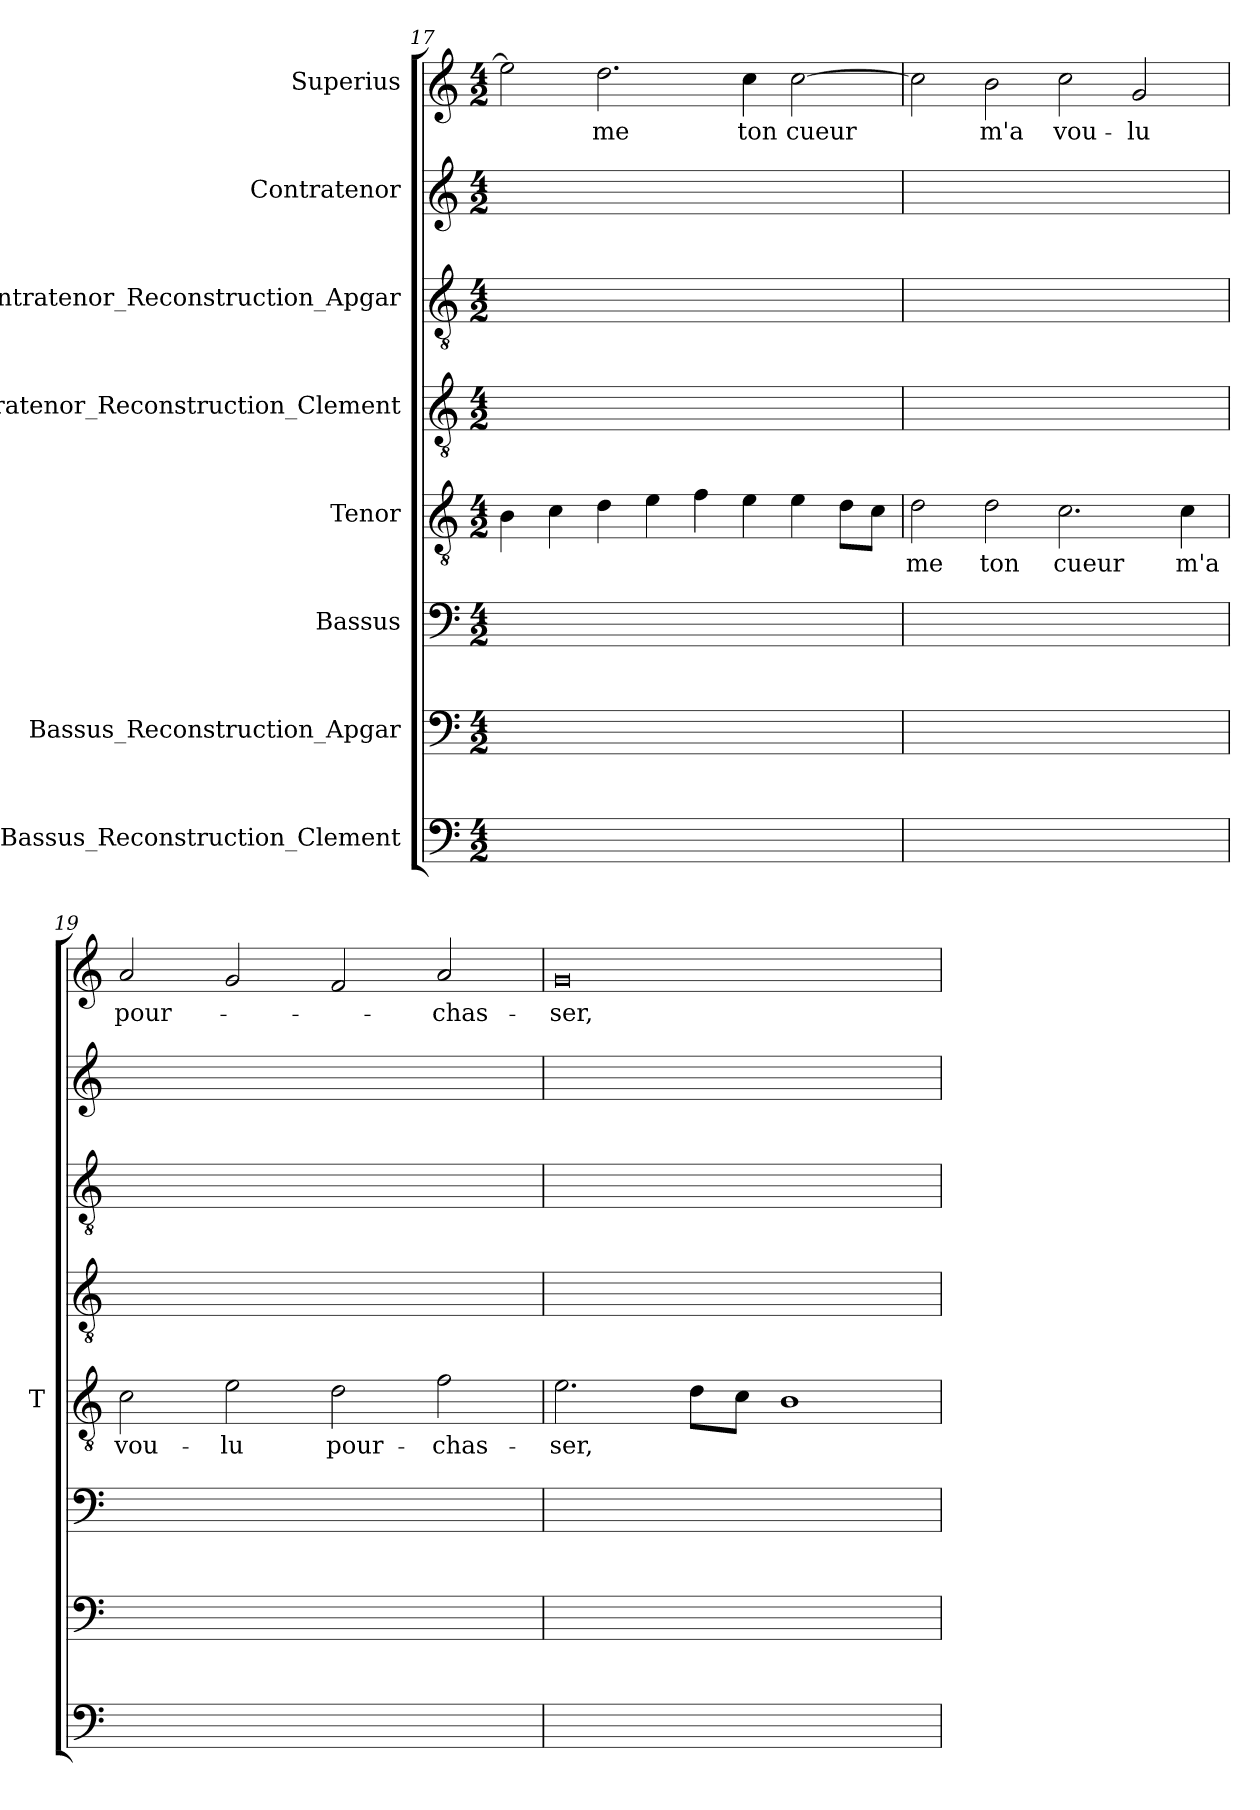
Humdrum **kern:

**kern	**kern	**kern	**kern	**text	**kern	**kern	**kern	**kern	**text
*part8	*part7	*part6	*part5	*part5	*part4	*part3	*part2	*part1	*part1
*staff8	*staff7	*staff6	*staff5	*staff5	*staff4	*staff3	*staff2	*staff1	*staff1
*I"Bassus_Reconstruction_Clement	*I"Bassus_Reconstruction_Apgar	*I"Bassus	*I"Tenor	*	*I"Contratenor_Reconstruction_Clement	*I"Contratenor_Reconstruction_Apgar	*I"Contratenor	*I"Superius	*
*	*	*	*I'T	*	*	*	*	*	*
*clefF4	*clefF4	*clefF4	*clefGv2	*	*clefGv2	*clefGv2	*clefG2	*clefG2	*
*k[]	*k[]	*k[]	*k[]	*	*k[]	*k[]	*k[]	*k[]	*
*M4/2	*M4/2	*M4/2	*M4/2	*	*M4/2	*M4/2	*M4/2	*M4/2	*
=17	=17	=17	=17	=17	=17	=17	=17	=17	=17
0ryy	0ryy	0ryy	4B	.	0ryy	0ryy	0ryy	2ee]	.
.	.	.	4c	.	.	.	.	.	.
.	.	.	4d	.	.	.	.	2.dd	-me
.	.	.	4e	.	.	.	.	.	.
.	.	.	4f	.	.	.	.	.	.
.	.	.	4e	.	.	.	.	4cc	-ton
.	.	.	4e	.	.	.	.	[2cc	-cueur
.	.	.	8dL	.	.	.	.	.	.
.	.	.	8cJ	.	.	.	.	.	.
=18	=18	=18	=18	=18	=18	=18	=18	=18	=18
0ryy	0ryy	0ryy	2d	-me	0ryy	0ryy	0ryy	2cc]	.
.	.	.	2d	-ton	.	.	.	2b	-m'a
.	.	.	2.c	-cueur	.	.	.	2cc	vou-
.	.	.	.	.	.	.	.	2g	-lu
.	.	.	4c	-m'a	.	.	.	.	.
=19	=19	=19	=19	=19	=19	=19	=19	=19	=19
0ryy	0ryy	0ryy	2c	vou-	0ryy	0ryy	0ryy	2a	pour-
.	.	.	2e	-lu	.	.	.	2g	.
.	.	.	2d	pour-	.	.	.	2f	.
.	.	.	2f	chas-	.	.	.	2a	chas-
=20	=20	=20	=20	=20	=20	=20	=20	=20	=20
0ryy	0ryy	0ryy	2.e	-ser,	0ryy	0ryy	0ryy	0g	-ser,
.	.	.	8dL	.	.	.	.	.	.
.	.	.	8cJ	.	.	.	.	.	.
.	.	.	1B	.	.	.	.	.	.
=	=	=	=	=	=	=	=	=	=
*-	*-	*-	*-	*-	*-	*-	*-	*-	*-
